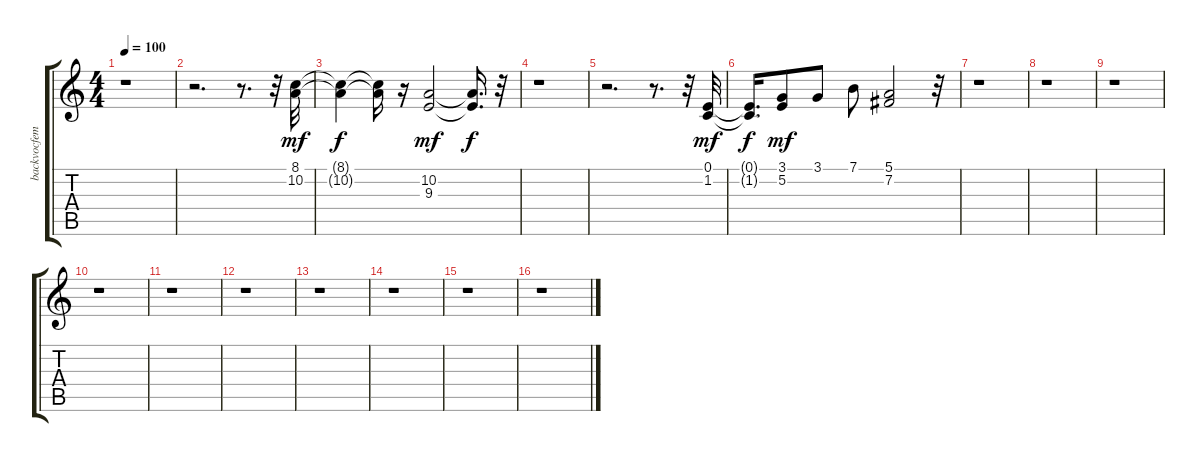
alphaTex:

\track ("backvocfem" "backvocfem") {instrument choiraahs}
\staff {score tabs}
\tuning (E4 B3 G3 D3 A2 E2) {hide}
\ts (4 4)
\tempo 100
\clef g2
\ks c
r.1{dy mf} |
r.2{d} r.8{d} r.32 (8.1 10.2).32 |
(8.1{t} 10.2{t}).4{dy f} (8.1{t} 10.2{t}).16 r.16 (10.2 9.3).2{dy mf} (10.2{t} 9.3{t}).16{d dy f} r.32 |
r.1 |
r.2{d} r.8{d} r.32 (0.1 1.2).32{dy mf} |
(0.1{t} 1.2{t}).16{d dy f} (3.1 5.2).8{dy mf} 3.1.8 7.1.8 (5.1 7.2).2 r.32 |
r.1 |
r.1 |
r.1 |
r.1 |
r.1 |
r.1 |
r.1 |
r.1 |
r.1 |
r.1
